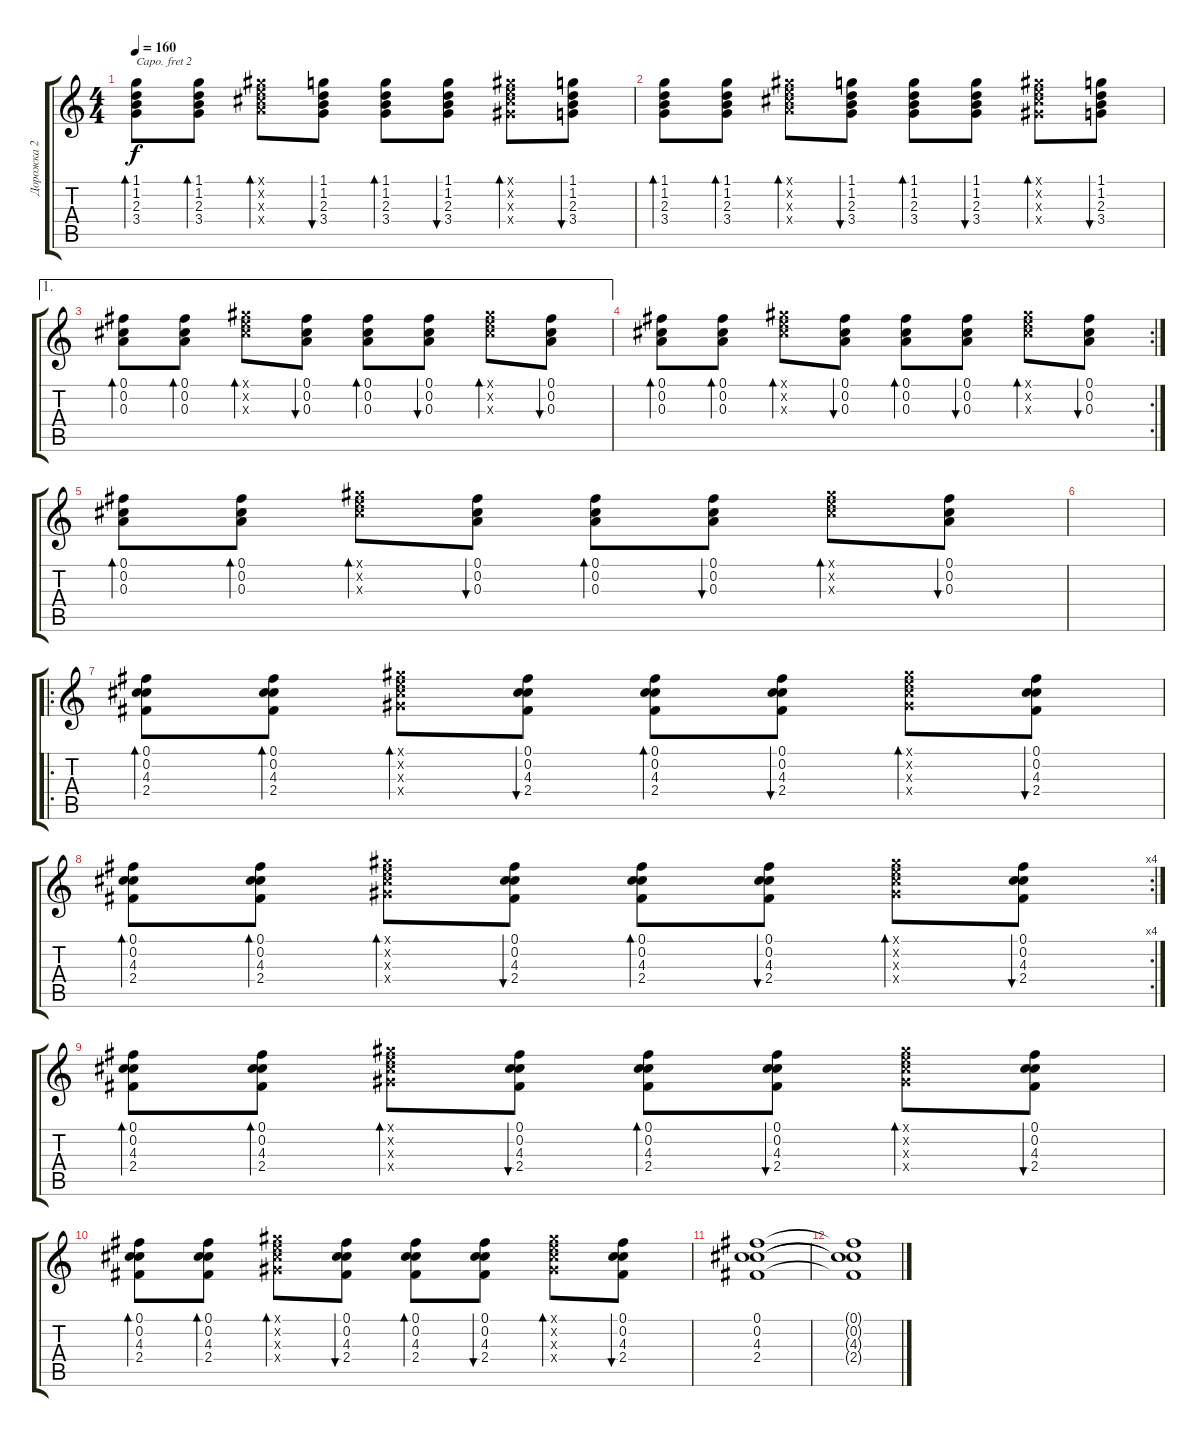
\track ("Дорожка 2" "Дорожка 2") {instrument acousticguitarnylon}
\staff {score tabs}
\capo 2
\tuning (E4 B3 G3 D3 A2 E2) {hide}
\ts (4 4)
\tempo 160
\clef g2
\ks c
(1.1 1.2 2.3 3.4).8{bd 30 dy f} (1.1 1.2 2.3 3.4).8{bd 30} (2.1{x} 3.2{x} 4.3{x} 5.4{x}).8{bd 30} (1.1 1.2 2.3 3.4).8{bu 30} (1.1 1.2 2.3 3.4).8{bd 30} (1.1 1.2 2.3 3.4).8{bu 30} (2.1{x} 3.2{x} 4.3{x} 4.4{x}).8{bd 30} (1.1 1.2 2.3 3.4).8{bu 30} |
(1.1 1.2 2.3 3.4).8{bd 30} (1.1 1.2 2.3 3.4).8{bd 30} (2.1{x} 3.2{x} 4.3{x} 5.4{x}).8{bd 30} (1.1 1.2 2.3 3.4).8{bu 30} (1.1 1.2 2.3 3.4).8{bd 30} (1.1 1.2 2.3 3.4).8{bu 30} (2.1{x} 3.2{x} 4.3{x} 4.4{x}).8{bd 30} (1.1 1.2 2.3 3.4).8{bu 30} |
\ae 1
(0.1 0.2 0.3).8{bd 30} (0.1 0.2 0.3).8{bd 30} (2.1{x} 3.2{x} 4.3{x}).8{bd 30} (0.1 0.2 0.3).8{bu 30} (0.1 0.2 0.3).8{bd 30} (0.1 0.2 0.3).8{bu 30} (2.1{x} 3.2{x} 4.3{x}).8{bd 30} (0.1 0.2 0.3).8{bu 30} |
\rc 2
(0.1 0.2 0.3).8{bd 30} (0.1 0.2 0.3).8{bd 30} (2.1{x} 3.2{x} 4.3{x}).8{bd 30} (0.1 0.2 0.3).8{bu 30} (0.1 0.2 0.3).8{bd 30} (0.1 0.2 0.3).8{bu 30} (2.1{x} 3.2{x} 4.3{x}).8{bd 30} (0.1 0.2 0.3).8{bu 30} |
(0.1 0.2 0.3).8{bd 30} (0.1 0.2 0.3).8{bd 30} (2.1{x} 3.2{x} 4.3{x}).8{bd 30} (0.1 0.2 0.3).8{bu 30} (0.1 0.2 0.3).8{bd 30} (0.1 0.2 0.3).8{bu 30} (2.1{x} 3.2{x} 4.3{x}).8{bd 30} (0.1 0.2 0.3).8{bu 30} |
|
\ro
(0.1 0.2 4.3 2.4).8{bd 30} (0.1 0.2 4.3 2.4).8{bd 30} (2.1{x} 3.2{x} 4.3{x} 4.4{x}).8{bd 30} (0.1 0.2 4.3 2.4).8{bu 30} (0.1 0.2 4.3 2.4).8{bd 30} (0.1 0.2 4.3 2.4).8{bu 30} (2.1{x} 3.2{x} 4.3{x} 4.4{x}).8{bd 30} (0.1 0.2 4.3 2.4).8{bu 30} |
\rc 4
(0.1 0.2 4.3 2.4).8{bd 30} (0.1 0.2 4.3 2.4).8{bd 30} (2.1{x} 3.2{x} 4.3{x} 4.4{x}).8{bd 30} (0.1 0.2 4.3 2.4).8{bu 30} (0.1 0.2 4.3 2.4).8{bd 30} (0.1 0.2 4.3 2.4).8{bu 30} (2.1{x} 3.2{x} 4.3{x} 4.4{x}).8{bd 30} (0.1 0.2 4.3 2.4).8{bu 30} |
(0.1 0.2 4.3 2.4).8{bd 30} (0.1 0.2 4.3 2.4).8{bd 30} (2.1{x} 3.2{x} 4.3{x} 4.4{x}).8{bd 30} (0.1 0.2 4.3 2.4).8{bu 30} (0.1 0.2 4.3 2.4).8{bd 30} (0.1 0.2 4.3 2.4).8{bu 30} (2.1{x} 3.2{x} 4.3{x} 4.4{x}).8{bd 30} (0.1 0.2 4.3 2.4).8{bu 30} |
(0.1 0.2 4.3 2.4).8{bd 30} (0.1 0.2 4.3 2.4).8{bd 30} (2.1{x} 3.2{x} 4.3{x} 4.4{x}).8{bd 30} (0.1 0.2 4.3 2.4).8{bu 30} (0.1 0.2 4.3 2.4).8{bd 30} (0.1 0.2 4.3 2.4).8{bu 30} (2.1{x} 3.2{x} 4.3{x} 4.4{x}).8{bd 30} (0.1 0.2 4.3 2.4).8{bu 30} |
(0.1 0.2 4.3 2.4).1 |
(0.1{t} 0.2{t} 4.3{t} 2.4{t}).1
